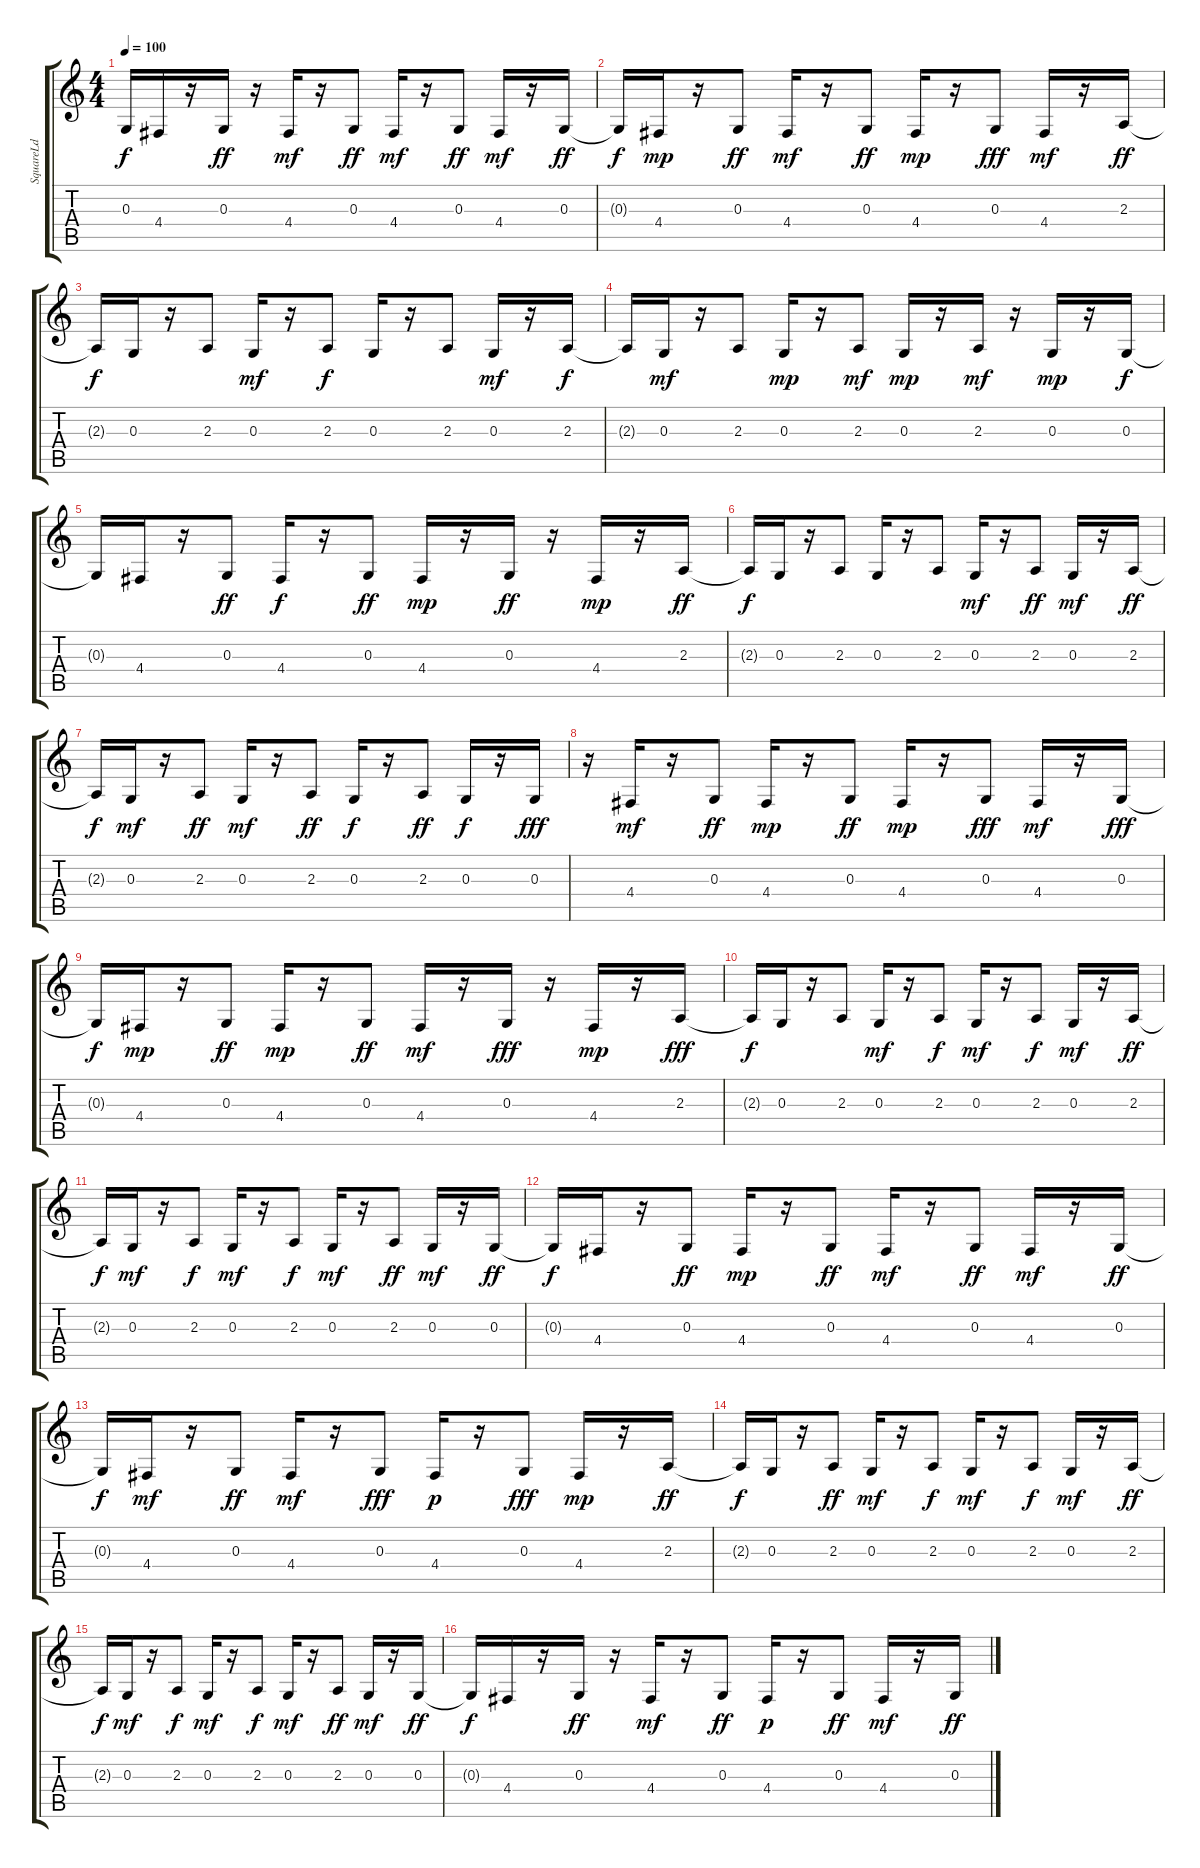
\track ("SquareLd" "SquareLd") {instrument lead1square}
\staff {score tabs}
\tuning (E4 B3 G3 D3 A2 E2) {hide}
\ts (4 4)
\tempo 100
\clef g2
\ks c
0.3{t}.16{dy f} 4.4.16 r.16 0.3.16{dy ff} r.16 4.4.16{dy mf} r.16 0.3.8{dy ff} 4.4.16{dy mf} r.16 0.3.8{dy ff} 4.4.16{dy mf} r.16 0.3.16{dy ff} |
0.3{t}.16{dy f} 4.4.16{dy mp} r.16 0.3.8{dy ff} 4.4.16{dy mf} r.16 0.3.8{dy ff} 4.4.16{dy mp} r.16 0.3.8{dy fff} 4.4.16{dy mf} r.16 2.3.16{dy ff} |
2.3{t}.16{dy f} 0.3.16 r.16 2.3.8 0.3.16{dy mf} r.16 2.3.8{dy f} 0.3.16 r.16 2.3.8 0.3.16{dy mf} r.16 2.3.16{dy f} |
2.3{t}.16 0.3.16{dy mf} r.16 2.3.8 0.3.16{dy mp} r.16 2.3.8{dy mf} 0.3.16{dy mp} r.16 2.3.16{dy mf} r.16 0.3.16{dy mp} r.16 0.3.16{dy f} |
0.3{t}.16 4.4.16 r.16 0.3.8{dy ff} 4.4.16{dy f} r.16 0.3.8{dy ff} 4.4.16{dy mp} r.16 0.3.16{dy ff} r.16 4.4.16{dy mp} r.16 2.3.16{dy ff} |
2.3{t}.16{dy f} 0.3.16 r.16 2.3.8 0.3.16 r.16 2.3.8 0.3.16{dy mf} r.16 2.3.8{dy ff} 0.3.16{dy mf} r.16 2.3.16{dy ff} |
2.3{t}.16{dy f} 0.3.16{dy mf} r.16 2.3.8{dy ff} 0.3.16{dy mf} r.16 2.3.8{dy ff} 0.3.16{dy f} r.16 2.3.8{dy ff} 0.3.16{dy f} r.16 0.3.16{dy fff} |
r.16 4.4.16{dy mf} r.16 0.3.8{dy ff} 4.4.16{dy mp} r.16 0.3.8{dy ff} 4.4.16{dy mp} r.16 0.3.8{dy fff} 4.4.16{dy mf} r.16 0.3.16{dy fff} |
0.3{t}.16{dy f} 4.4.16{dy mp} r.16 0.3.8{dy ff} 4.4.16{dy mp} r.16 0.3.8{dy ff} 4.4.16{dy mf} r.16 0.3.16{dy fff} r.16 4.4.16{dy mp} r.16 2.3.16{dy fff} |
2.3{t}.16{dy f} 0.3.16 r.16 2.3.8 0.3.16{dy mf} r.16 2.3.8{dy f} 0.3.16{dy mf} r.16 2.3.8{dy f} 0.3.16{dy mf} r.16 2.3.16{dy ff} |
2.3{t}.16{dy f} 0.3.16{dy mf} r.16 2.3.8{dy f} 0.3.16{dy mf} r.16 2.3.8{dy f} 0.3.16{dy mf} r.16 2.3.8{dy ff} 0.3.16{dy mf} r.16 0.3.16{dy ff} |
0.3{t}.16{dy f} 4.4.16 r.16 0.3.8{dy ff} 4.4.16{dy mp} r.16 0.3.8{dy ff} 4.4.16{dy mf} r.16 0.3.8{dy ff} 4.4.16{dy mf} r.16 0.3.16{dy ff} |
0.3{t}.16{dy f} 4.4.16{dy mf} r.16 0.3.8{dy ff} 4.4.16{dy mf} r.16 0.3.8{dy fff} 4.4.16{dy p} r.16 0.3.8{dy fff} 4.4.16{dy mp} r.16 2.3.16{dy ff} |
2.3{t}.16{dy f} 0.3.16 r.16 2.3.8{dy ff} 0.3.16{dy mf} r.16 2.3.8{dy f} 0.3.16{dy mf} r.16 2.3.8{dy f} 0.3.16{dy mf} r.16 2.3.16{dy ff} |
2.3{t}.16{dy f} 0.3.16{dy mf} r.16 2.3.8{dy f} 0.3.16{dy mf} r.16 2.3.8{dy f} 0.3.16{dy mf} r.16 2.3.8{dy ff} 0.3.16{dy mf} r.16 0.3.16{dy ff} |
0.3{t}.16{dy f} 4.4.16 r.16 0.3.16{dy ff} r.16 4.4.16{dy mf} r.16 0.3.8{dy ff} 4.4.16{dy p} r.16 0.3.8{dy ff} 4.4.16{dy mf} r.16 0.3.16{dy ff}
